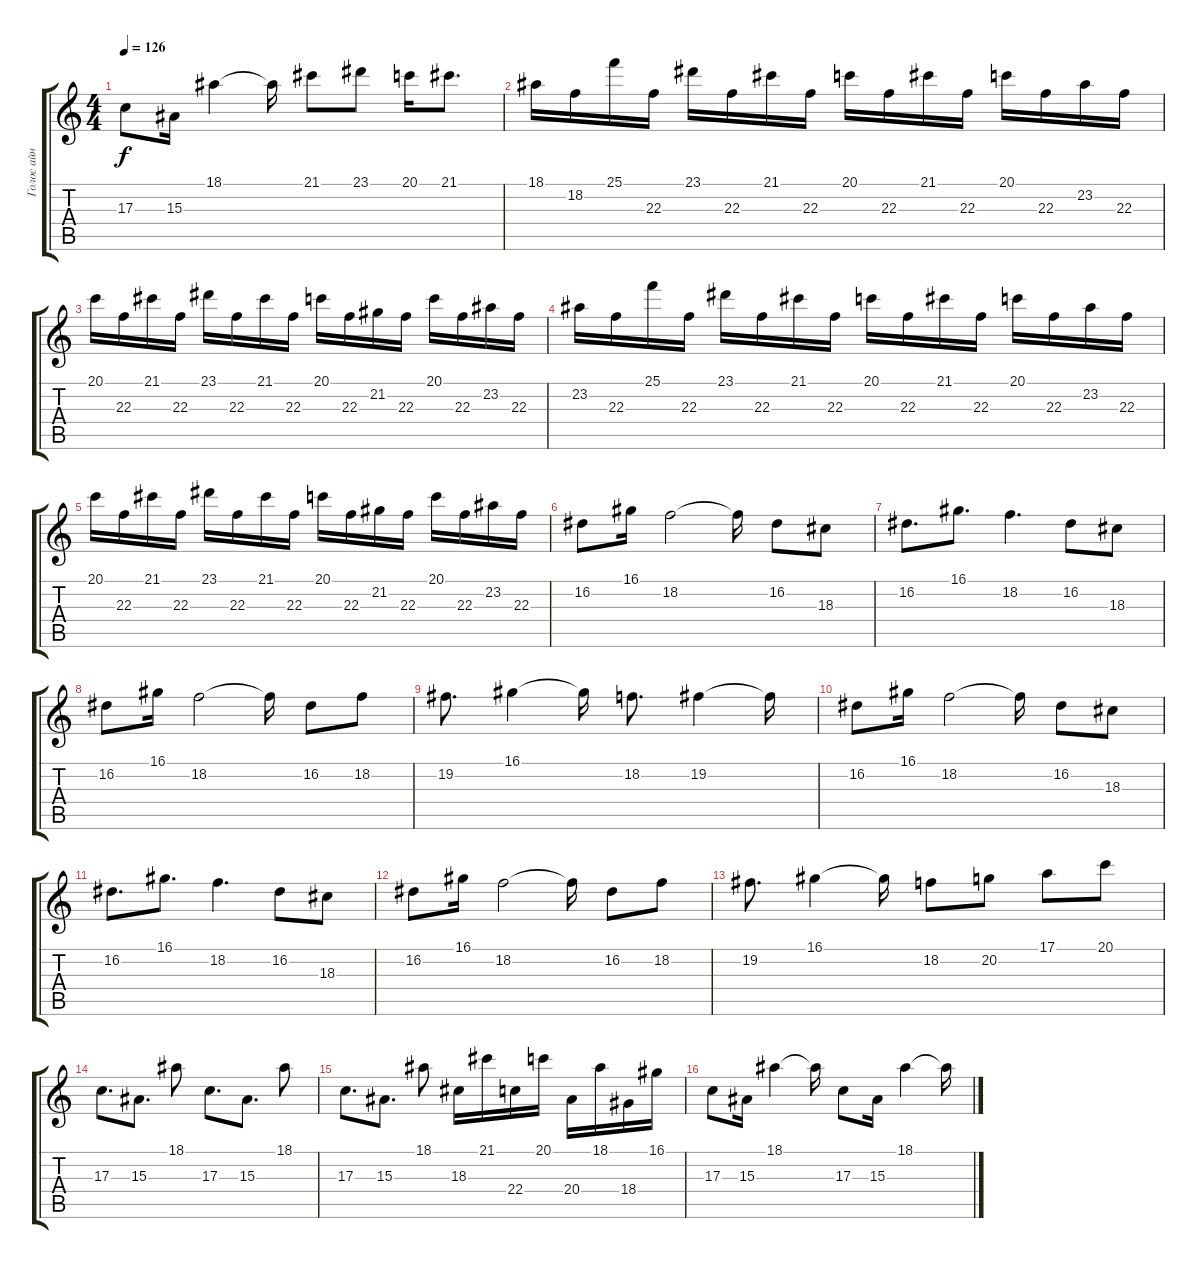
\track ("Голос айн" "Голос айн") {instrument lead2sawtooth}
\staff {score tabs}
\tuning (E4 B3 G3 D3 A2 E2) {hide}
\ts (4 4)
\tempo 126
\clef g2
\ks c
17.3.8{dy f} 15.3.16 18.1.4 18.1{t}.16 21.1.8 23.1.8 20.1.16 21.1.8{d} |
18.1.16 18.2.16 25.1.16 22.3.16 23.1.16 22.3.16 21.1.16 22.3.16 20.1.16 22.3.16 21.1.16 22.3.16 20.1.16 22.3.16 23.2.16 22.3.16 |
20.1.16 22.3.16 21.1.16 22.3.16 23.1.16 22.3.16 21.1.16 22.3.16 20.1.16 22.3.16 21.2.16 22.3.16 20.1.16 22.3.16 23.2.16 22.3.16 |
23.2.16 22.3.16 25.1.16 22.3.16 23.1.16 22.3.16 21.1.16 22.3.16 20.1.16 22.3.16 21.1.16 22.3.16 20.1.16 22.3.16 23.2.16 22.3.16 |
20.1.16 22.3.16 21.1.16 22.3.16 23.1.16 22.3.16 21.1.16 22.3.16 20.1.16 22.3.16 21.2.16 22.3.16 20.1.16 22.3.16 23.2.16 22.3.16 |
16.2.8 16.1.16 18.2.2 18.2{t}.16 16.2.8 18.3.8 |
16.2.8{d} 16.1.8{d} 18.2.4{d} 16.2.8 18.3.8 |
16.2.8 16.1.16 18.2.2 18.2{t}.16 16.2.8 18.2.8 |
19.2.8{d} 16.1.4 16.1{t}.16 18.2.8{d} 19.2.4 19.2{t}.16 |
16.2.8 16.1.16 18.2.2 18.2{t}.16 16.2.8 18.3.8 |
16.2.8{d} 16.1.8{d} 18.2.4{d} 16.2.8 18.3.8 |
16.2.8 16.1.16 18.2.2 18.2{t}.16 16.2.8 18.2.8 |
19.2.8{d} 16.1.4 16.1{t}.16 18.2.8 20.2.8 17.1.8 20.1.8 |
17.3.8{d} 15.3.8{d} 18.1.8 17.3.8{d} 15.3.8{d} 18.1.8 |
17.3.8{d} 15.3.8{d} 18.1.8 18.3.16 21.1.16 22.4.16 20.1.16 20.4.16 18.1.16 18.4.16 16.1.16 |
17.3.8 15.3.16 18.1.4 18.1{t}.16 17.3.8 15.3.16 18.1.4 18.1{t}.16
